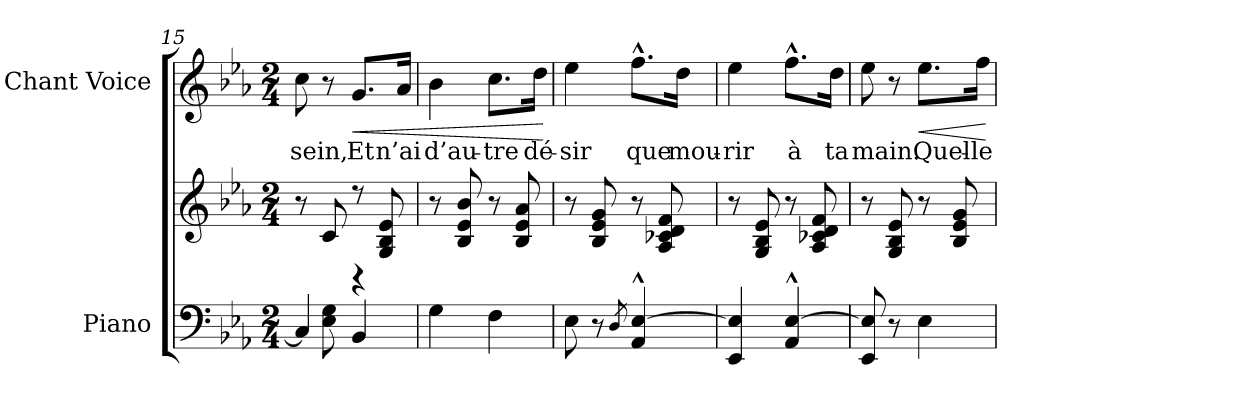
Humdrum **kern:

**kern	**kern	**kern	**text	**dynam
*part2	*part2	*part1	*part1	*part1
*staff3	*staff2	*staff1	*staff1	*staff1
*I"Piano	*	*I"Chant Voice	*	*
*I'Pno	*	*	*	*
*clefF4	*clefG2	*clefG2	*	*
*k[b-e-a-]	*k[b-e-a-]	*k[b-e-a-]	*	*
*M2/4	*M2/4	*M2/4	*	*
=15	=15	=15	=15	=15
*^	*^	*	*	*
8ryy	4C/]	8r	4ryy	8cc\	sein,	.
8E-\ 8G\	.	8c/	.	8r	.	.
!	!	!	!	!	!	!LO:HP:b
4ryy	4BB-/	8r	4r	8.g/L	Et	<
.	.	8G/ 8B-/ 8e-/	.	.	.	.
.	.	.	.	16a-/Jk	n’ai	.
*v	*v	*	*	*	*	*
*	*v	*v	*	*	*
=16	=16	=16	=16	=16
4G\	8r	4b-\	d’au-	.
.	8B-/ 8e-/ 8b-/	.	.	.
4F\	8r	8.cc\L	-tre	.
.	8B-/ 8e-/ 8a-/	.	.	.
.	.	16dd\Jk	dé-	.
.	.	.	.	[
=17	=17	=17	=17	=17
8E-\	8r	4ee-\	-sir	.
8r	8B-/ 8e-/ 8g/	.	.	.
8qD/	.	.	.	.
4AA-/^^ [4E-/^^	8r	8.ff^^\L	que	.
.	8A-/ 8c-X/ 8d/ 8f/	.	.	.
.	.	16dd\Jk	mou-	.
=18	=18	=18	=18	=18
4EE-/ 4E-/]	8r	4ee-\	-rir	.
.	8G/ 8B-/ 8e-/	.	.	.
4AA-/^^ [4E-/^^	8r	8.ff^^\L	à	.
.	8A-/ 8c-X/ 8d/ 8f/	.	.	.
.	.	16dd\Jk	ta	.
=19	=19	=19	=19	=19
8EE-/ 8E-/]	8r	8ee-\	main.	.
8r	8G/ 8B-/ 8e-/	8r	.	.
!	!	!	!	!LO:HP:b
4E-\	8r	8.ee-\L	Quel-	<
.	8B-/ 8e-/ 8g/	.	.	.
.	.	16ff\Jk	-le	.
.	.	.	.	[
=	=	=	=	=
*-	*-	*-	*-	*-
